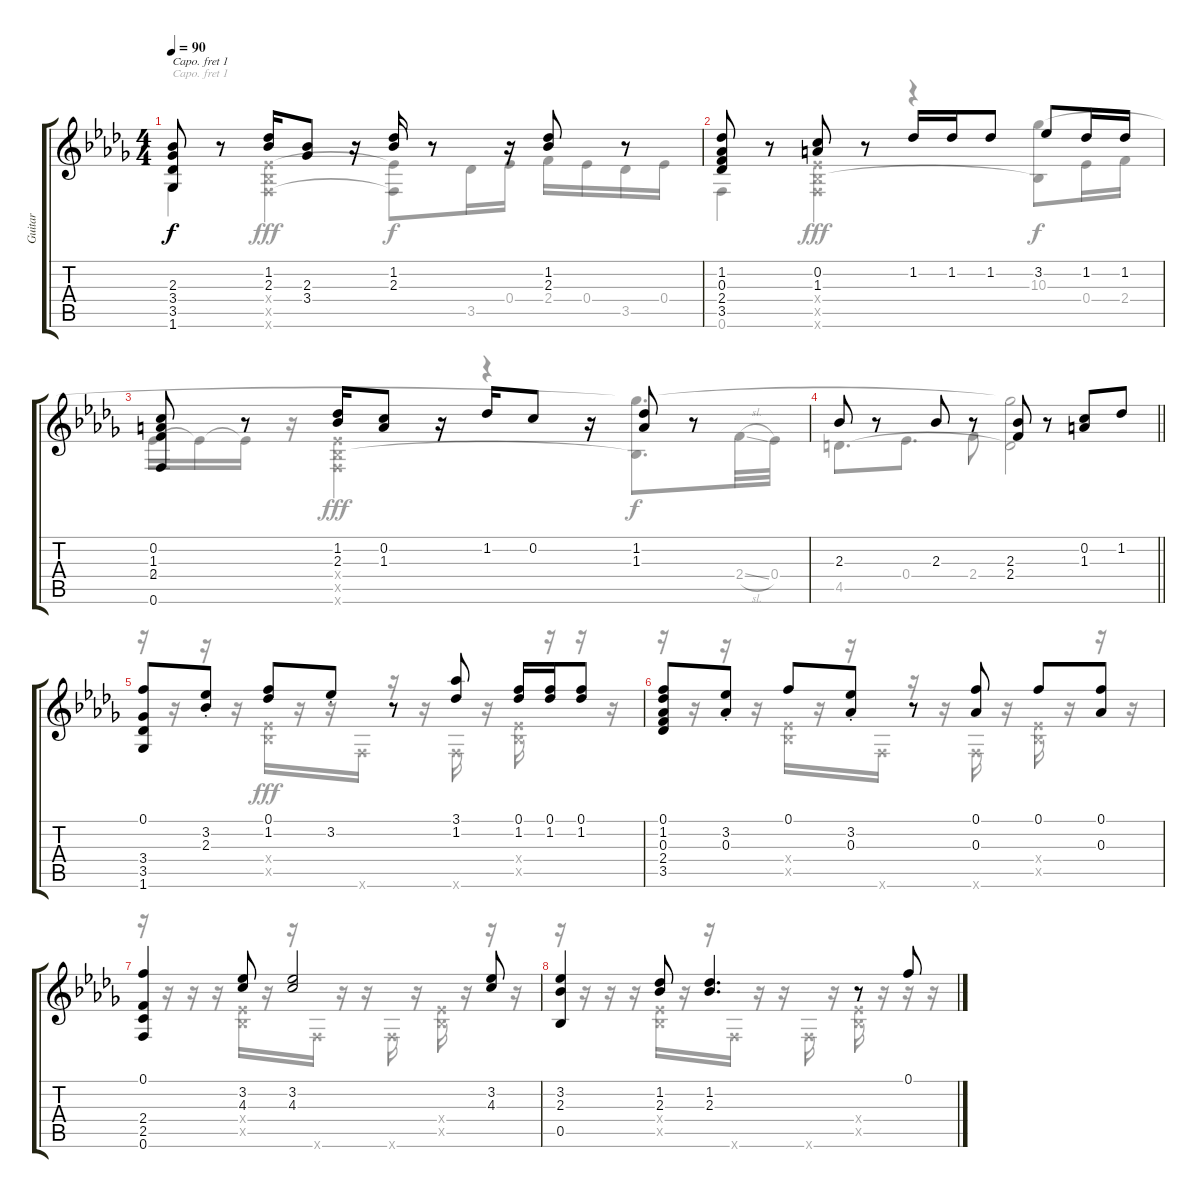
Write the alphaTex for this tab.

\track ("Guitar" "Guitar") {instrument acousticguitarsteel}
\staff {score tabs}
\capo 1
\tuning (E4 B3 G3 D3 A2 E2) {hide}
\voice
\ts (4 4)
\tempo 90
\clef g2
\ks db
(2.3 3.4 3.5 1.6).8{dy f} r.8 (1.2 2.3).16 (2.3 3.4).8 r.16 (1.2 2.3).16 r.8 r.16 (1.2 2.3).8 r.8 |
(1.2 0.3 2.4 3.5).8 r.8 (0.2 1.3).8 r.8 1.2.16 1.2.16 1.2.8 3.2.8 1.2.16 1.2.16 |
(0.2 1.3 2.4 0.6).8 r.8 (1.2 2.3).16 (0.2 1.3).8 r.16 1.2.16 0.2.8 r.16 (1.2 1.3).8 r.8 |
\barLineRight lightlight
2.3.8 r.8 2.3.8 r.8 (2.3 2.4).8 r.8 (0.2 1.3).8 1.2.8 |
(0.1 3.4 3.5 1.6).8 (3.2{st} 2.3).8 (0.1 1.2).8 3.2{st}.8 r.8 (3.1 1.2).8 (0.1 1.2).16 (0.1 1.2).16 (0.1 1.2).8 |
(0.1 1.2 0.3 2.4 3.5).8 (3.2{st} 0.3).8 0.1.8 (3.2{st} 0.3).8 r.8 (0.1 0.3).8 0.1.8 (0.1 0.3).8 |
(0.1 2.4 2.5 0.6).4 (3.2 4.3).8 (3.2 4.3).2 (3.2 4.3).8 |
(3.2 2.3 0.5).4 (1.2 2.3).8 (1.2 2.3).4{d} r.8 0.1.8
\voice
\clef g2
\ottava regular
\simile none
\ks db
1.6.4{dy f} (0.4{x} 0.5{x} 0.6{x}).4{dy fff} (0.4{t} 0.6{t}).8{dy f} 3.5.16 0.4.16 2.4.16 0.4.16 3.5.16 0.4.16 |
0.6.4 (0.4{x} 0.5{x} 0.6{x}).4{dy fff} r.4 (10.3 0.5{t}).8{dy f} 0.4.16 2.4.16 |
0.4.16 0.4{t}.16 0.4{t}.16 r.16 (0.4{x} 0.5{x} 0.6{x}).4{dy fff} r.4 (10.3{t} 0.5{t}).8{d dy f} 2.4{sl}.32 0.4.32 |
\barLineRight lightlight
4.5.8{d} 0.4.8{d} 2.4.8 (10.3{t} 4.5{t}).2 |
r.16 r.16 r.16 r.16 (0.4{x} 0.5{x}).16{dy fff} r.16 r.16 0.6{x}.16 r.16 r.16 0.6{x}.16 r.16 (0.4{x} 0.5{x}).16 r.16 r.16 r.16 |
r.16 r.16 r.16 r.16 (0.4{x} 0.5{x}).16 r.16 r.16 0.6{x}.16 r.16 r.16 0.6{x}.16 r.16 (0.4{x} 0.5{x}).16 r.16 r.16 r.16 |
r.16 r.16 r.16 r.16 (0.4{x} 0.5{x}).16 r.16 r.16 0.6{x}.16 r.16 r.16 0.6{x}.16 r.16 (0.4{x} 0.5{x}).16 r.16 r.16 r.16 |
r.16 r.16 r.16 r.16 (0.4{x} 0.5{x}).16 r.16 r.16 0.6{x}.16 r.16 r.16 0.6{x}.16 r.16 (0.4{x} 0.5{x}).16 r.16 r.16 r.16
